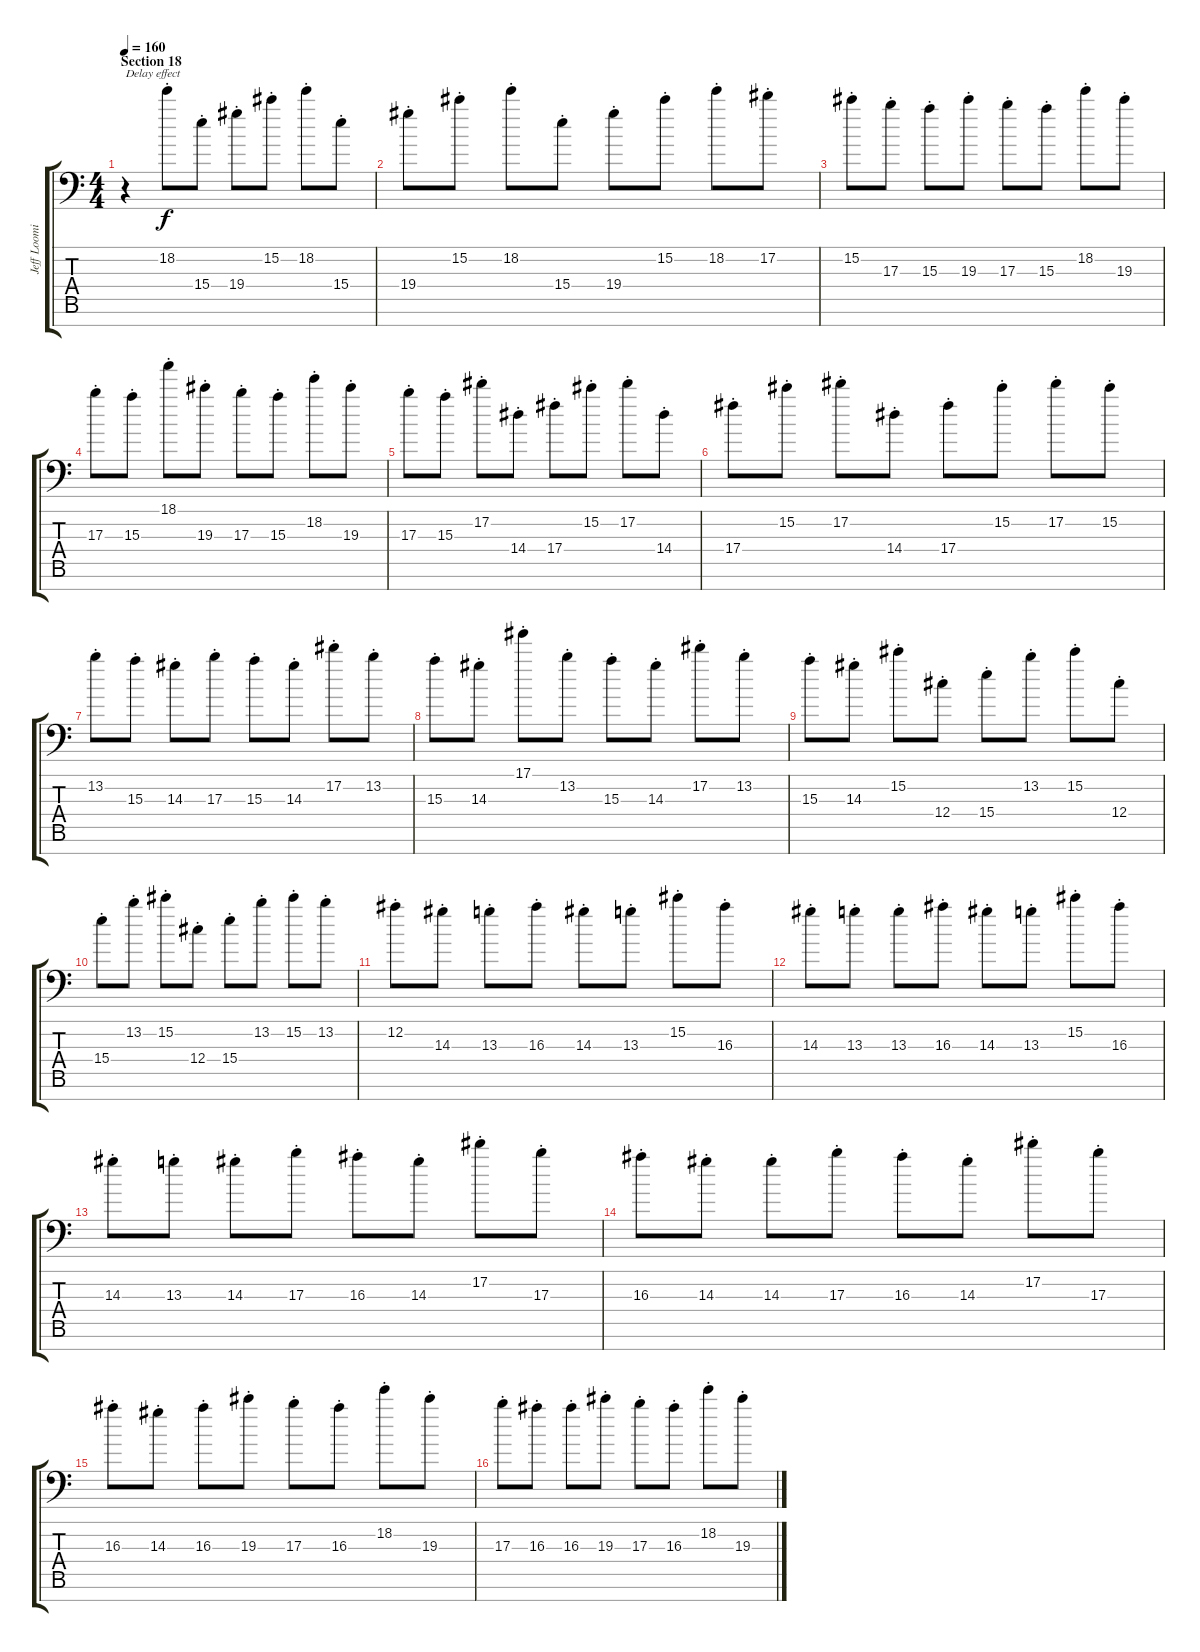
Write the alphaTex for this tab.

\track ("Jeff Loomis - lead guitar 3" "Jeff Loomi") {instrument distortionguitar}
\staff {score tabs}
\tuning (Eb4 Bb3 Gb3 Db3 Ab2 Eb2 Bb1) {hide}
\ts (4 4)
\section ("" "Section 18")
\tempo 160
\clef f4
\ks c
r.4{txt "Delay effect" dy f} 18.2{st}.8 15.4{st}.8 19.4{st}.8 15.2{st}.8 18.2{st}.8 15.4{st}.8 |
19.4{st}.8 15.2{st}.8 18.2{st}.8 15.4{st}.8 19.4{st}.8 15.2{st}.8 18.2{st}.8 17.2{st}.8 |
15.2{st}.8 17.3{st}.8 15.3{st}.8 19.3{st}.8 17.3{st}.8 15.3{st}.8 18.2{st}.8 19.3{st}.8 |
17.3{st}.8 15.3{st}.8 18.1{st}.8 19.3{st}.8 17.3{st}.8 15.3{st}.8 18.2{st}.8 19.3{st}.8 |
17.3{st}.8 15.3{st}.8 17.2{st}.8 14.4{st}.8 17.4{st}.8 15.2{st}.8 17.2{st}.8 14.4{st}.8 |
17.4{st}.8 15.2{st}.8 17.2{st}.8 14.4{st}.8 17.4{st}.8 15.2{st}.8 17.2{st}.8 15.2{st}.8 |
13.2{st}.8 15.3{st}.8 14.3{st}.8 17.3{st}.8 15.3{st}.8 14.3{st}.8 17.2{st}.8 13.2{st}.8 |
15.3{st}.8 14.3{st}.8 17.1{st}.8 13.2{st}.8 15.3{st}.8 14.3{st}.8 17.2{st}.8 13.2{st}.8 |
15.3{st}.8 14.3{st}.8 15.2{st}.8 12.4{st}.8 15.4{st}.8 13.2{st}.8 15.2{st}.8 12.4{st}.8 |
15.4{st}.8 13.2{st}.8 15.2{st}.8 12.4{st}.8 15.4{st}.8 13.2{st}.8 15.2{st}.8 13.2{st}.8 |
12.2{st}.8 14.3{st}.8 13.3{st}.8 16.3{st}.8 14.3{st}.8 13.3{st}.8 15.2{st}.8 16.3{st}.8 |
14.3{st}.8 13.3{st}.8 13.3{st}.8 16.3{st}.8 14.3{st}.8 13.3{st}.8 15.2{st}.8 16.3{st}.8 |
14.3{st}.8 13.3{st}.8 14.3{st}.8 17.3{st}.8 16.3{st}.8 14.3{st}.8 17.2{st}.8 17.3{st}.8 |
16.3{st}.8 14.3{st}.8 14.3{st}.8 17.3{st}.8 16.3{st}.8 14.3{st}.8 17.2{st}.8 17.3{st}.8 |
16.3{st}.8 14.3{st}.8 16.3{st}.8 19.3{st}.8 17.3{st}.8 16.3{st}.8 18.2{st}.8 19.3{st}.8 |
17.3{st}.8 16.3{st}.8 16.3{st}.8 19.3{st}.8 17.3{st}.8 16.3{st}.8 18.2{st}.8 19.3{st}.8
